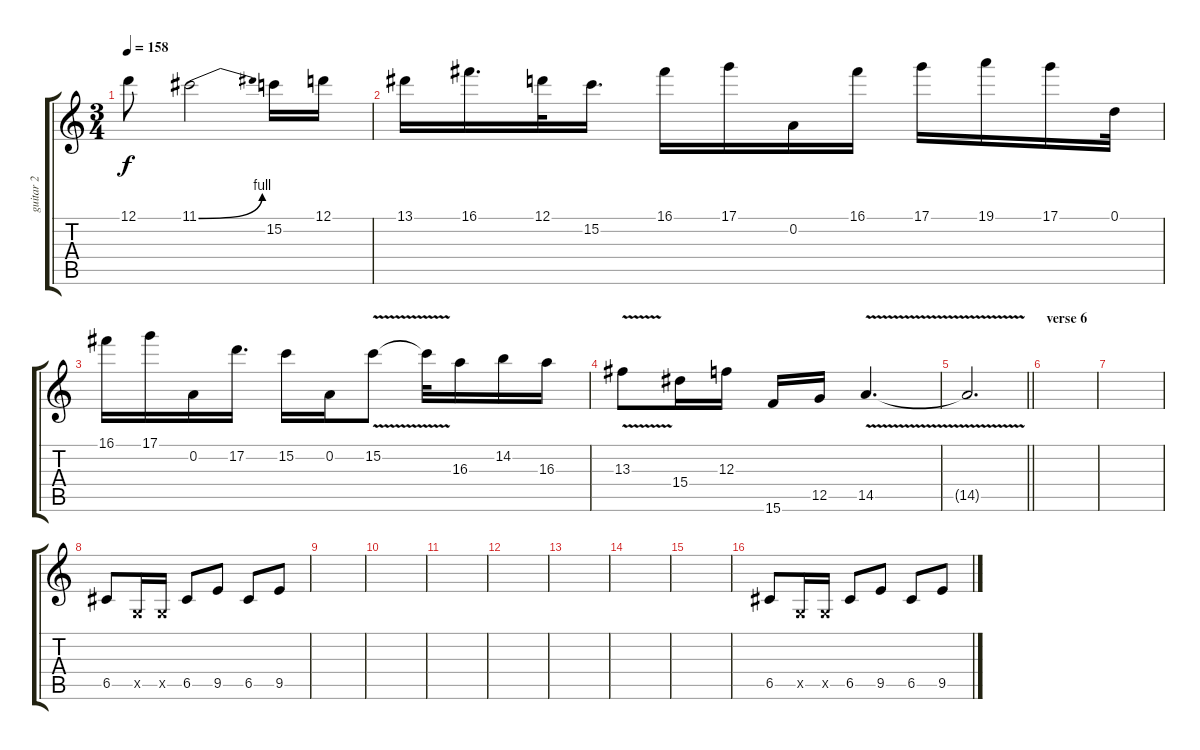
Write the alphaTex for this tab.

\track ("guitar 2" "guitar 2") {instrument distortionguitar}
\staff {score tabs}
\tuning (D4 A3 F3 C3 G2 D2) {hide}
\ts (3 4)
\tempo 158
\clef g2
\ks c
12.1.8{dy f} 11.1{be (bend 0 0 60 4)}.2 15.2.16 12.1.16 |
13.1.16 16.1.16{d} 12.1.32 15.2.16{d} 16.1.16 17.1.16 0.2.16 16.1.16 17.1.16 19.1.16 17.1.16 0.1.32 |
16.1.16 17.1.16 0.2.16 17.2.16{d} 15.2.16 0.2.16 15.2{v}.8 15.2{t}.32 16.3.16 14.2.16 16.3.16 |
13.3{v}.8 15.4.16 12.3.16 15.6.16 12.5.16 14.5{v}.4{d} |
\barLineRight lightlight
14.5{t}.2{d} |
\section ("" "verse 6")
|
|
6.5.8 0.5{x}.16 0.5{x}.16 6.5.8 9.5.8 6.5.8 9.5.8 |
|
|
|
|
|
|
|
6.5.8 0.5{x}.16 0.5{x}.16 6.5.8 9.5.8 6.5.8 9.5.8
